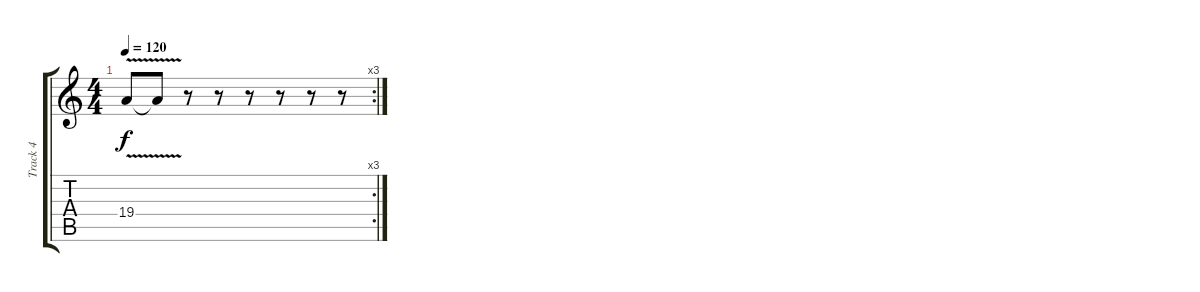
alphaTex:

\track ("Track 4" "Track 4") {instrument vibraphone}
\staff {score tabs}
\tuning (E4 B3 G3 D3 A2 E2) {hide}
\rc 3
\ts (4 4)
\tempo 120
\clef g2
\ks c
19.4{v}.8{dy f} 19.4{t}.8 r.8 r.8 r.8 r.8 r.8 r.8
